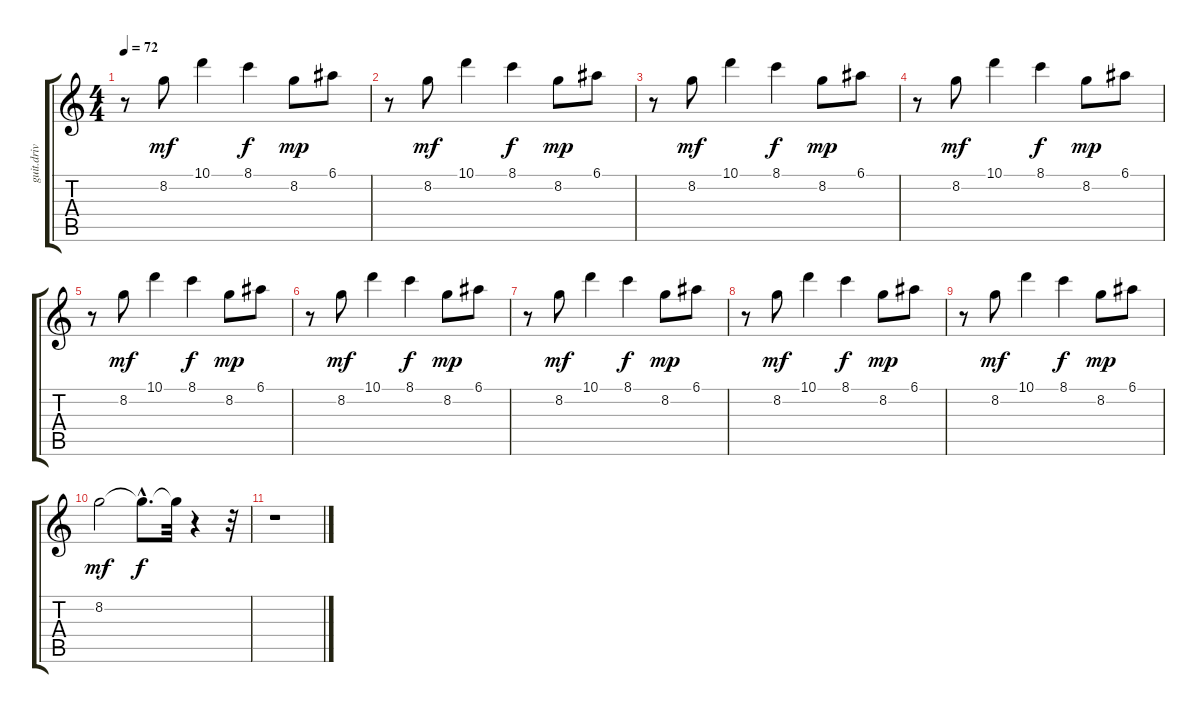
\track ("guit.driv" "guit.driv") {instrument overdrivenguitar}
\staff {score tabs}
\tuning (E4 B3 G3 D3 A2 E2) {hide}
\ts (4 4)
\tempo 72
\clef g2
\ks c
r.8{dy mp} 8.2.8{dy mf} 10.1.4 8.1.4{dy f} 8.2.8{dy mp} 6.1.8 |
r.8 8.2.8{dy mf} 10.1.4 8.1.4{dy f} 8.2.8{dy mp} 6.1.8 |
r.8 8.2.8{dy mf} 10.1.4 8.1.4{dy f} 8.2.8{dy mp} 6.1.8 |
r.8 8.2.8{dy mf} 10.1.4 8.1.4{dy f} 8.2.8{dy mp} 6.1.8 |
r.8 8.2.8{dy mf} 10.1.4 8.1.4{dy f} 8.2.8{dy mp} 6.1.8 |
r.8 8.2.8{dy mf} 10.1.4 8.1.4{dy f} 8.2.8{dy mp} 6.1.8 |
r.8 8.2.8{dy mf} 10.1.4 8.1.4{dy f} 8.2.8{dy mp} 6.1.8 |
r.8 8.2.8{dy mf} 10.1.4 8.1.4{dy f} 8.2.8{dy mp} 6.1.8 |
r.8 8.2.8{dy mf} 10.1.4 8.1.4{dy f} 8.2.8{dy mp} 6.1.8 |
8.2.2{dy mf} 8.2{hac t}.8{d dy f} 8.2{t}.32 r.4 r.32 |
r.1
